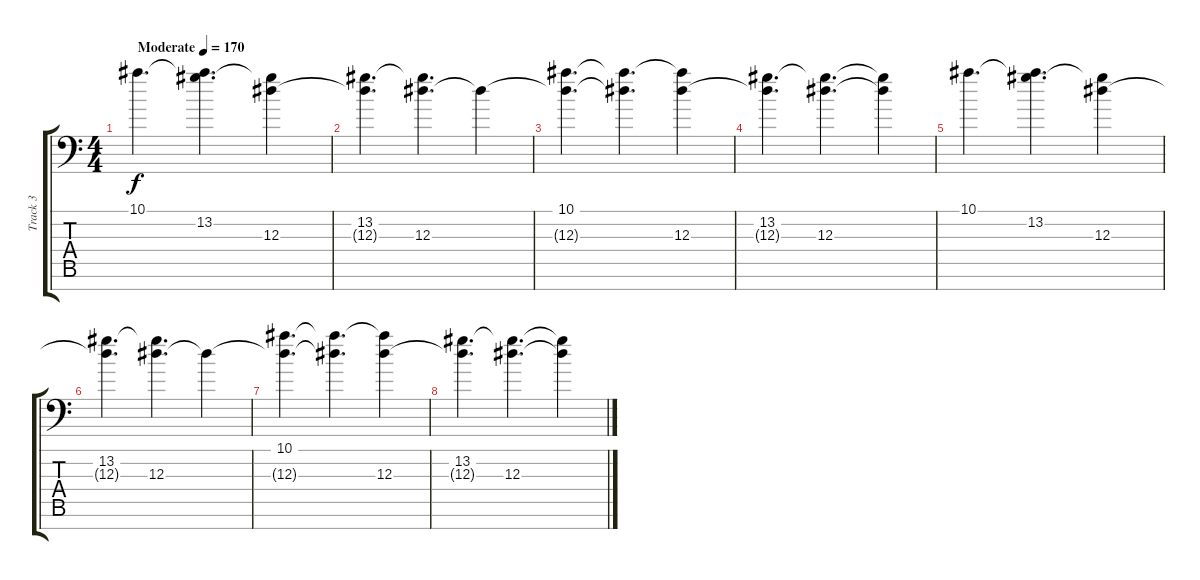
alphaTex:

\track ("Track 3" "Track 3") {instrument distortionguitar}
\staff {score tabs}
\tuning (C4 G3 Eb3 Bb2 F2 C2 F1) {hide}
\ts (4 4)
\tempo (170 "Moderate")
\clef f4
\ks c
10.1.4{d dy f instrument distortionguitar} (10.1{t} 13.2).4{d} (13.2{t} 12.3).4 |
(13.2 12.3{t}).4{d} (13.2{t} 12.3).4{d} 12.3{t}.4 |
(10.1 12.3{t}).4{d} (10.1{t} 12.3{t}).4{d} (10.1{t} 12.3).4 |
(13.2 12.3{t}).4{d} (13.2{t} 12.3).4{d} (13.2{t} 12.3{t}).4 |
10.1.4{d} (10.1{t} 13.2).4{d} (13.2{t} 12.3).4 |
(13.2 12.3{t}).4{d} (13.2{t} 12.3).4{d} 12.3{t}.4 |
(10.1 12.3{t}).4{d} (10.1{t} 12.3{t}).4{d} (10.1{t} 12.3).4 |
(13.2 12.3{t}).4{d} (13.2{t} 12.3).4{d} (13.2{t} 12.3{t}).4
